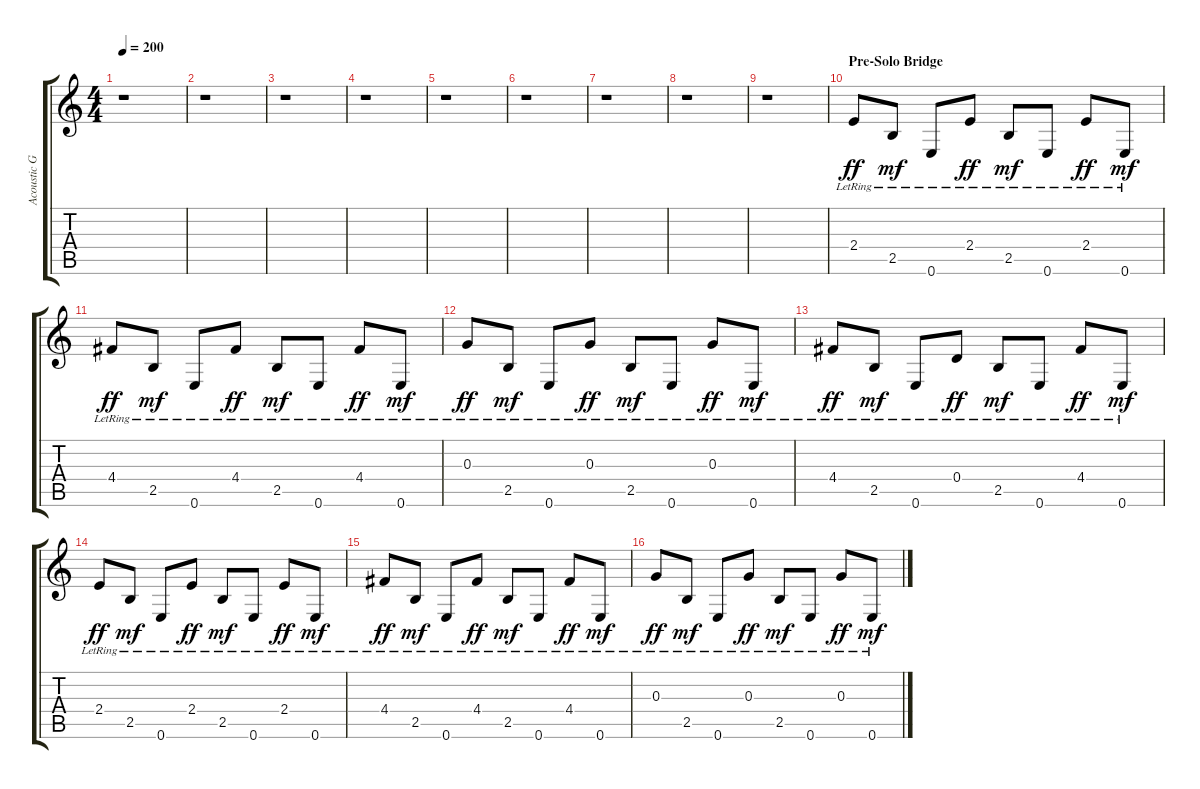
\track ("Acoustic Guitar 2" "Acoustic G") {instrument acousticguitarnylon}
\staff {score tabs}
\tuning (E4 B3 G3 D3 A2 E2) {hide}
\ts (4 4)
\tempo 200
\clef g2
\ks c
r.1{dy mf} |
r.1 |
r.1 |
r.1 |
r.1 |
r.1 |
r.1 |
r.1 |
r.1 |
\section ("" "Pre-Solo Bridge")
2.4{lr}.8{dy ff} 2.5{lr}.8{dy mf} 0.6{lr}.8 2.4{lr}.8{dy ff} 2.5{lr}.8{dy mf} 0.6{lr}.8 2.4{lr}.8{dy ff} 0.6{lr}.8{dy mf} |
4.4{lr}.8{dy ff} 2.5{lr}.8{dy mf} 0.6{lr}.8 4.4{lr}.8{dy ff} 2.5{lr}.8{dy mf} 0.6{lr}.8 4.4{lr}.8{dy ff} 0.6{lr}.8{dy mf} |
0.3{lr}.8{dy ff} 2.5{lr}.8{dy mf} 0.6{lr}.8 0.3{lr}.8{dy ff} 2.5{lr}.8{dy mf} 0.6{lr}.8 0.3{lr}.8{dy ff} 0.6{lr}.8{dy mf} |
4.4{lr}.8{dy ff} 2.5{lr}.8{dy mf} 0.6{lr}.8 0.4{lr}.8{dy ff} 2.5{lr}.8{dy mf} 0.6{lr}.8 4.4{lr}.8{dy ff} 0.6{lr}.8{dy mf} |
2.4{lr}.8{dy ff} 2.5{lr}.8{dy mf} 0.6{lr}.8 2.4{lr}.8{dy ff} 2.5{lr}.8{dy mf} 0.6{lr}.8 2.4{lr}.8{dy ff} 0.6{lr}.8{dy mf} |
4.4{lr}.8{dy ff} 2.5{lr}.8{dy mf} 0.6{lr}.8 4.4{lr}.8{dy ff} 2.5{lr}.8{dy mf} 0.6{lr}.8 4.4{lr}.8{dy ff} 0.6{lr}.8{dy mf} |
0.3{lr}.8{dy ff} 2.5{lr}.8{dy mf} 0.6{lr}.8 0.3{lr}.8{dy ff} 2.5{lr}.8{dy mf} 0.6{lr}.8 0.3{lr}.8{dy ff} 0.6{lr}.8{dy mf}
